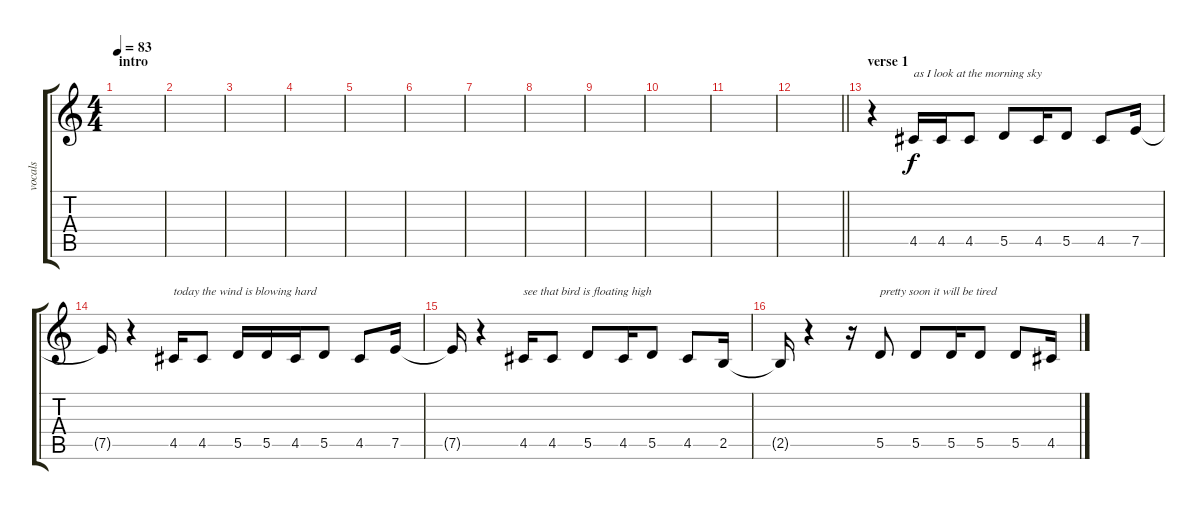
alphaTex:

\track ("vocals" "vocals") {instrument overdrivenguitar}
\staff {score tabs}
\tuning (E4 B3 G3 D3 A2 E2) {hide}
\ts (4 4)
\section ("" "intro")
\tempo 83
\clef g2
\ks c
|
|
|
|
|
|
|
|
|
|
|
\barLineRight lightlight
|
\section ("" "verse 1")
r.4 4.5.16{txt "as I look at the morning sky"} 4.5.16 4.5.8 5.5.8 4.5.16 5.5.8 4.5.8 7.5.16 |
7.5{t}.16 r.4 4.5.16{txt "today the wind is blowing hard"} 4.5.8 5.5.16 5.5.16 4.5.16 5.5.8 4.5.8 7.5.16 |
7.5{t}.16 r.4 4.5.16{txt "see that bird is floating high"} 4.5.8 5.5.8 4.5.16 5.5.8 4.5.8 2.5.16 |
2.5{t}.16 r.4 r.16 5.5.8{txt "pretty soon it will be tired"} 5.5.8 5.5.16 5.5.8 5.5.8 4.5.16
